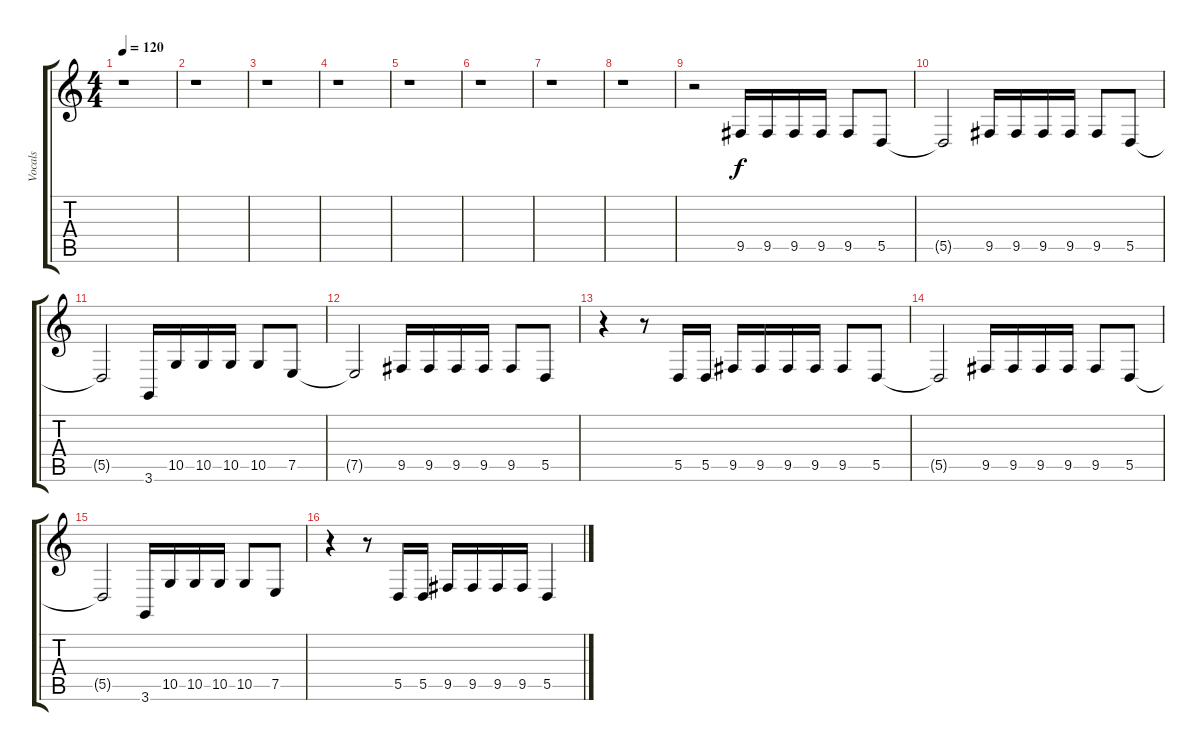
\track ("Vocals" "Vocals") {instrument synthbrass2}
\staff {score tabs}
\tuning (E4 B3 G3 D3 A2 E2) {hide}
\ts (4 4)
\tempo 120
\clef g2
\ks c
r.1{dy f instrument synthbrass2} |
r.1 |
r.1 |
r.1 |
r.1 |
r.1 |
r.1 |
r.1 |
r.2{volume 16 instrument flute} 9.5.16 9.5.16 9.5.16 9.5.16 9.5.8 5.5.8 |
5.5{t}.2 9.5.16 9.5.16 9.5.16 9.5.16 9.5.8 5.5.8 |
5.5{t}.2 3.6.16 10.5.16 10.5.16 10.5.16 10.5.8 7.5.8 |
7.5{t}.2 9.5.16 9.5.16 9.5.16 9.5.16 9.5.8 5.5.8 |
r.4 r.8 5.5.16 5.5.16 9.5.16 9.5.16 9.5.16 9.5.16 9.5.8 5.5.8 |
5.5{t}.2 9.5.16 9.5.16 9.5.16 9.5.16 9.5.8 5.5.8 |
5.5{t}.2 3.6.16 10.5.16 10.5.16 10.5.16 10.5.8 7.5.8 |
r.4 r.8 5.5.16 5.5.16 9.5.16 9.5.16 9.5.16 9.5.16 5.5.4
